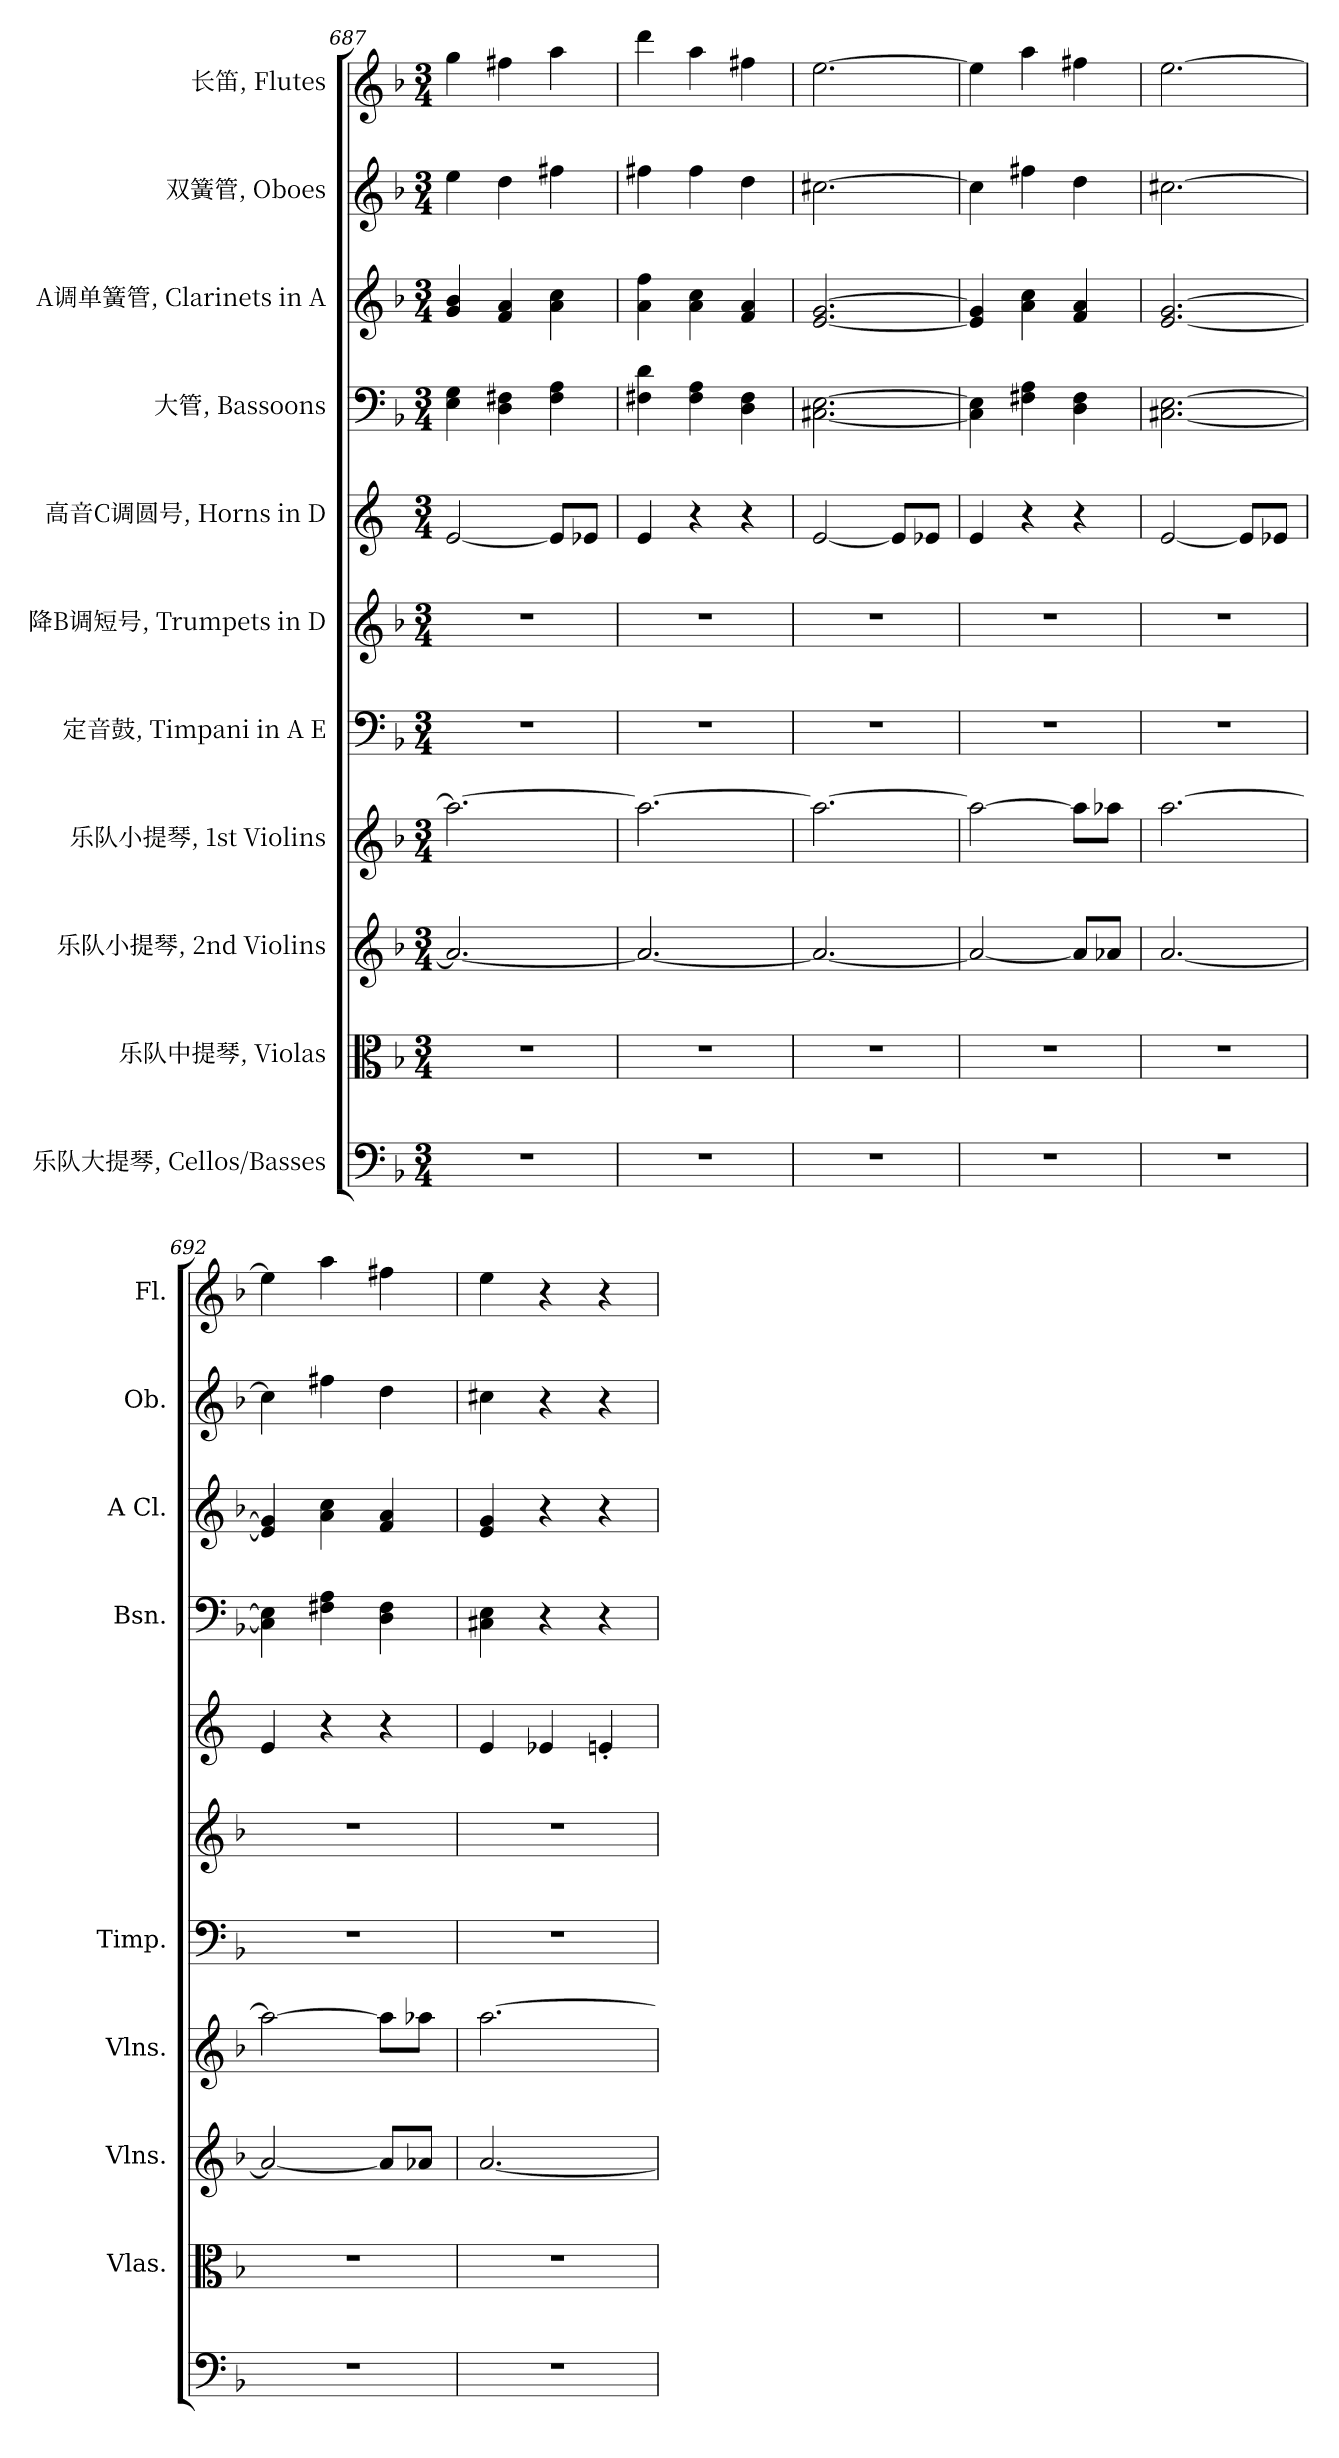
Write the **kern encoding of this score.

**kern	**kern	**kern	**kern	**kern	**kern	**kern	**kern	**kern	**kern	**kern
*part11	*part10	*part9	*part8	*part7	*part6	*part5	*part4	*part3	*part2	*part1
*staff11	*staff10	*staff9	*staff8	*staff7	*staff6	*staff5	*staff4	*staff3	*staff2	*staff1
*I"乐队大提琴, Cellos/Basses	*I"乐队中提琴, Violas	*I"乐队小提琴, 2nd Violins	*I"乐队小提琴, 1st Violins	*I"定音鼓, Timpani in A E	*I"降B调短号, Trumpets in D	*I"高音C调圆号, Horns in D	*I"大管, Bassoons	*I"A调单簧管, Clarinets in A	*I"双簧管, Oboes	*I"长笛, Flutes
*	*I'Vlas.	*I'Vlns.	*I'Vlns.	*I'Timp.	*	*	*I'Bsn.	*I'A Cl.	*I'Ob.	*I'Fl.
*clefF4	*clefC3	*clefG2	*clefG2	*clefF4	*clefG2	*clefG2	*clefF4	*clefG2	*clefG2	*clefG2
*	*	*	*	*	*ITrd1c2	*ITrd4c7	*	*ITrd2c3	*	*
*k[b-]	*k[b-]	*k[b-]	*k[b-]	*k[b-]	*k[b-e-a-]	*k[b-]	*k[b-]	*k[f#c#]	*k[b-]	*k[b-]
*M3/4	*M3/4	*M3/4	*M3/4	*M3/4	*M3/4	*M3/4	*M3/4	*M3/4	*M3/4	*M3/4
=687	=687	=687	=687	=687	=687	=687	=687	=687	=687	=687
2.r	2.r	2.a/_	2.aa\_	2.r	2.r	[2A/	4E\ 4G\	4e/ 4g/	4ee\	4gg\
.	.	.	.	.	.	.	4D\ 4F#X\	4d/ 4f#/	4dd\	4ff#X\
.	.	.	.	.	.	8A/L]	4F#\ 4A\	4f#\ 4a\	4ff#X\	4aa\
.	.	.	.	.	.	8A-X/J	.	.	.	.
=688	=688	=688	=688	=688	=688	=688	=688	=688	=688	=688
2.r	2.r	2.a/_	2.aa\_	2.r	2.r	4A/	4F#X\ 4d\	4f#\ 4dd\	4ff#X\	4ddd\
.	.	.	.	.	.	4r	4F#\ 4A\	4f#\ 4a\	4ff#\	4aa\
.	.	.	.	.	.	4r	4D\ 4F#\	4d/ 4f#/	4dd\	4ff#X\
!!LO:PB:g=z
=689	=689	=689	=689	=689	=689	=689	=689	=689	=689	=689
2.r	2.r	2.a/_	2.aa\_	2.r	2.r	[2A/	[2.C#X\ [2.E\	[2.c#/ [2.e/	[2.cc#X\	[2.ee\
.	.	.	.	.	.	8A/L]	.	.	.	.
.	.	.	.	.	.	8A-X/J	.	.	.	.
=690	=690	=690	=690	=690	=690	=690	=690	=690	=690	=690
2.r	2.r	2a/_	2aa\_	2.r	2.r	4A/	4C#\] 4E\]	4c#/] 4e/]	4cc#\]	4ee\]
.	.	.	.	.	.	4r	4F#X\ 4A\	4f#\ 4a\	4ff#X\	4aa\
.	.	8a/L]	8aa\L]	.	.	4r	4D\ 4F#\	4d/ 4f#/	4dd\	4ff#X\
.	.	8a-X/J	8aa-X\J	.	.	.	.	.	.	.
=691	=691	=691	=691	=691	=691	=691	=691	=691	=691	=691
2.r	2.r	[2.a/	[2.aa\	2.r	2.r	[2A/	[2.C#X\ [2.E\	[2.c#/ [2.e/	[2.cc#X\	[2.ee\
.	.	.	.	.	.	8A/L]	.	.	.	.
.	.	.	.	.	.	8A-X/J	.	.	.	.
=692	=692	=692	=692	=692	=692	=692	=692	=692	=692	=692
2.r	2.r	2a/_	2aa\_	2.r	2.r	4A/	4C#\] 4E\]	4c#/] 4e/]	4cc#\]	4ee\]
.	.	.	.	.	.	4r	4F#X\ 4A\	4f#\ 4a\	4ff#X\	4aa\
.	.	8a/L]	8aa\L]	.	.	4r	4D\ 4F#\	4d/ 4f#/	4dd\	4ff#X\
.	.	8a-X/J	8aa-X\J	.	.	.	.	.	.	.
=693	=693	=693	=693	=693	=693	=693	=693	=693	=693	=693
2.r	2.r	[2.a/	[2.aa\	2.r	2.r	4A/	4C#X\ 4E\	4c#/ 4e/	4cc#X\	4ee\
.	.	.	.	.	.	4A-X/	4r	4r	4r	4r
.	.	.	.	.	.	4An'/	4r	4r	4r	4r
=	=	=	=	=	=	=	=	=	=	=
*-	*-	*-	*-	*-	*-	*-	*-	*-	*-	*-
